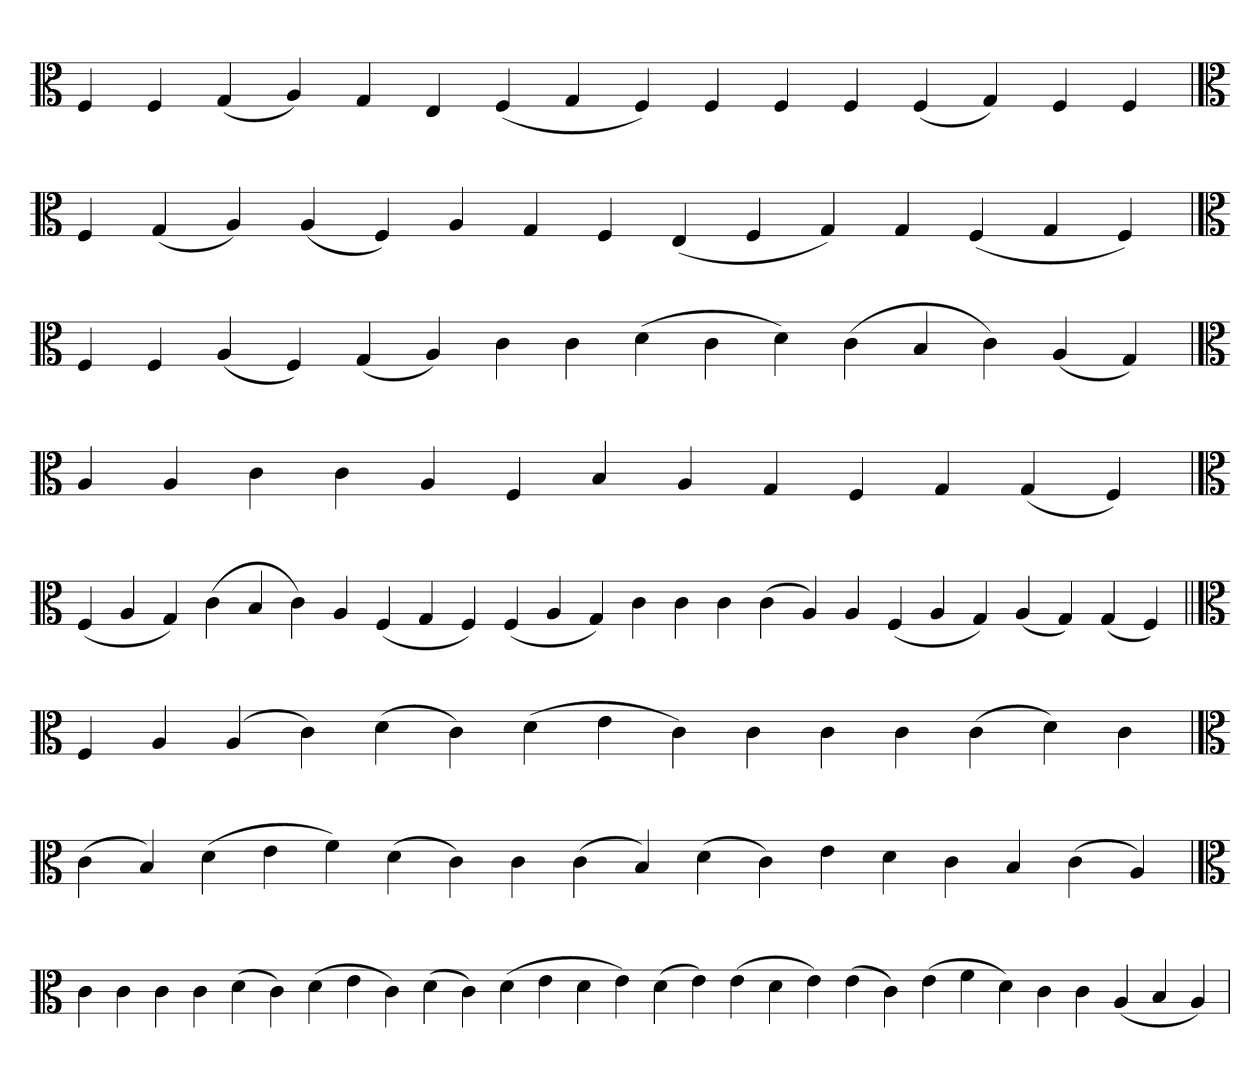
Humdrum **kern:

**kern
*part1
*staff1
*clefC3
=
4F
4F
(4G
4A)
4G
4E
(4F
4G
4F)
4F
4F
4F
(4F
4G)
4F
4F
=`
*clefC3
4F
(4G
4A)
(4A
4F)
4A
4G
4F
(4E
4F
4G)
4G
(4F
4G
4F)
=
*clefC3
4F
4F
(4A
4F)
(4G
4A)
4c
4c
(4d
4c
4d)
(4c
4B
4c)
(4A
4G)
=`
*clefC3
4A
4A
4c
4c
4A
4F
4B
4A
4G
4F
4G
(4G
4F)
='
*clefC3
(4F
4A
4G)
(4c
4B
4c)
4A
(4F
4G
4F)
(4F
4A
4G)
4c
4c
4c
(4c
4A)
4A
(4F
4A
4G)
(4A
4G)
(4G
4F)
=||
*clefC3
4F
4A
(4A
4c)
(4d
4c)
(4d
4e
4c)
4c
4c
4c
(4c
4d)
4c
=`
*clefC3
(4c
4B)
(4d
4e
4f)
(4d
4c)
4c
(4c
4B)
(4d
4c)
4e
4d
4c
4B
(4c
4A)
=
*clefC3
4c
4c
4c
4c
(4d
4c)
(4d
4e
4c)
(4d
4c)
(4d
4e
4d
4e)
(4d
4e)
(4e
4d
4e)
(4e
4c)
(4e
4f
4d)
4c
4c
(4A
4B
4A)
='
*-
